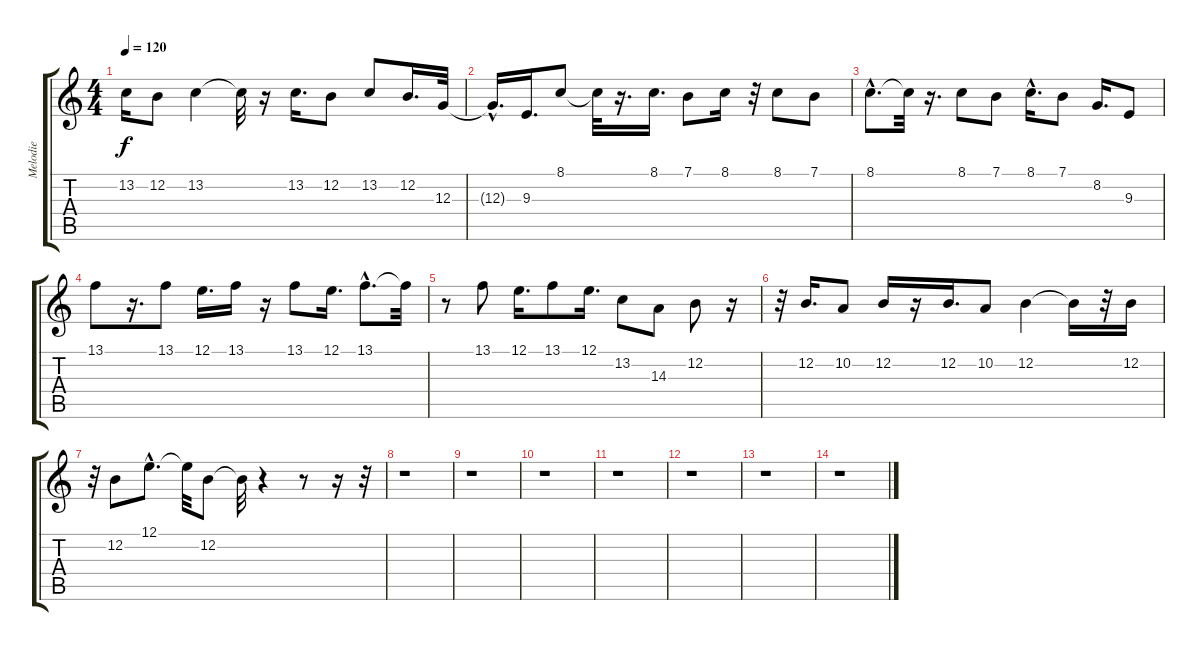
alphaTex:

\track ("Melodie" "Melodie") {instrument lead2sawtooth}
\staff {score tabs}
\tuning (E4 B3 G3 D3 A2 E2) {hide}
\ts (4 4)
\tempo 120
\clef g2
\ks c
13.2{t}.16{dy f} 12.2.8 13.2.4 13.2{t}.32 r.16 13.2.16{d} 12.2.8 13.2.8 12.2.16{d} 12.3.32 |
12.3{hac t}.16{d} 9.3.16{d} 8.1.8 8.1{t}.32 r.16{d} 8.1.16{d} 7.1.8 8.1.16 r.32 8.1.8 7.1.8 |
8.1{hac}.8{d} 8.1{t}.32 r.16{d} 8.1.8 7.1.8 8.1{hac}.16{d} 7.1.8 8.2.16{d} 9.3.8 |
13.1.8 r.16{d} 13.1.8 12.1.16{d} 13.1.16 r.16 13.1.8 12.1.16{d} 13.1{hac}.8{d} 13.1{t}.32 |
r.8 13.1.8 12.1.16{d} 13.1.8 12.1.16{d} 13.2.8 14.3.8 12.2.8 r.16 |
r.32 12.2.16{d} 10.2.8 12.2.16 r.16 12.2.16{d} 10.2.8 12.2.4 12.2{t}.16 r.32 12.2.16 |
r.32 12.2.8 12.1{hac}.8{d} 12.1{t}.32 12.2.8 12.2{t}.32 r.4 r.8 r.16 r.32 |
r.1 |
r.1 |
r.1 |
r.1 |
r.1 |
r.1 |
r.1
